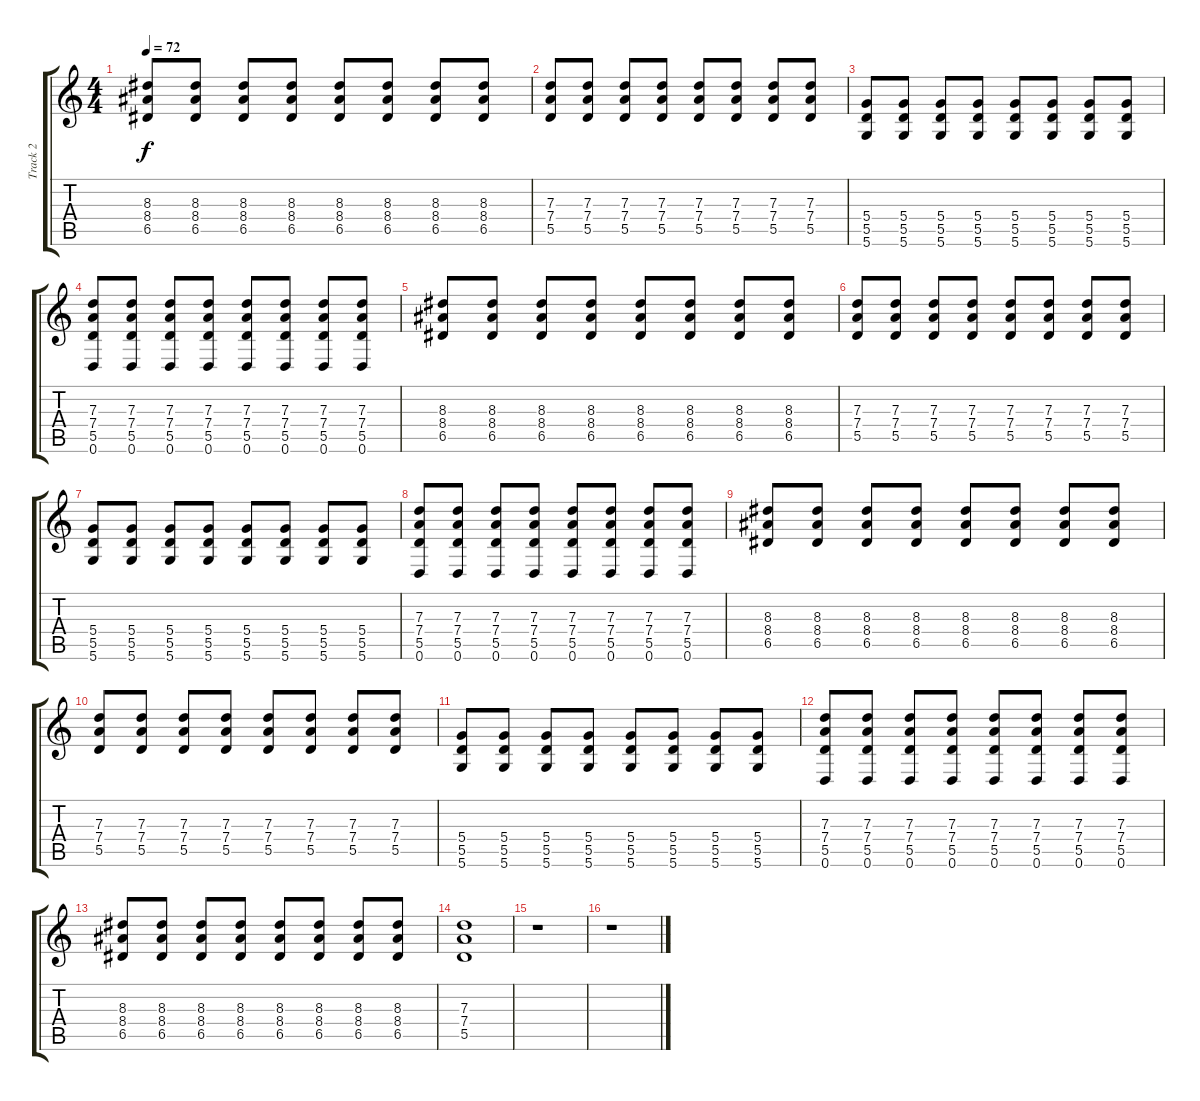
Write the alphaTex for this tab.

\track ("Track 2" "Track 2") {instrument distortionguitar}
\staff {score tabs}
\tuning (E4 B3 G3 D3 A2 D2) {hide}
\ts (4 4)
\tempo 72
\clef g2
\ks c
(8.3 8.4 6.5).8{dy f} (8.3 8.4 6.5).8 (8.3 8.4 6.5).8 (8.3 8.4 6.5).8 (8.3 8.4 6.5).8 (8.3 8.4 6.5).8 (8.3 8.4 6.5).8 (8.3 8.4 6.5).8 |
(7.3 7.4 5.5).8 (7.3 7.4 5.5).8 (7.3 7.4 5.5).8 (7.3 7.4 5.5).8 (7.3 7.4 5.5).8 (7.3 7.4 5.5).8 (7.3 7.4 5.5).8 (7.3 7.4 5.5).8 |
(5.4 5.5 5.6).8 (5.4 5.5 5.6).8 (5.4 5.5 5.6).8 (5.4 5.5 5.6).8 (5.4 5.5 5.6).8 (5.4 5.5 5.6).8 (5.4 5.5 5.6).8 (5.4 5.5 5.6).8 |
(7.3 7.4 5.5 0.6).8 (7.3 7.4 5.5 0.6).8 (7.3 7.4 5.5 0.6).8 (7.3 7.4 5.5 0.6).8 (7.3 7.4 5.5 0.6).8 (7.3 7.4 5.5 0.6).8 (7.3 7.4 5.5 0.6).8 (7.3 7.4 5.5 0.6).8 |
(8.3 8.4 6.5).8 (8.3 8.4 6.5).8 (8.3 8.4 6.5).8 (8.3 8.4 6.5).8 (8.3 8.4 6.5).8 (8.3 8.4 6.5).8 (8.3 8.4 6.5).8 (8.3 8.4 6.5).8 |
(7.3 7.4 5.5).8 (7.3 7.4 5.5).8 (7.3 7.4 5.5).8 (7.3 7.4 5.5).8 (7.3 7.4 5.5).8 (7.3 7.4 5.5).8 (7.3 7.4 5.5).8 (7.3 7.4 5.5).8 |
(5.4 5.5 5.6).8 (5.4 5.5 5.6).8 (5.4 5.5 5.6).8 (5.4 5.5 5.6).8 (5.4 5.5 5.6).8 (5.4 5.5 5.6).8 (5.4 5.5 5.6).8 (5.4 5.5 5.6).8 |
(7.3 7.4 5.5 0.6).8 (7.3 7.4 5.5 0.6).8 (7.3 7.4 5.5 0.6).8 (7.3 7.4 5.5 0.6).8 (7.3 7.4 5.5 0.6).8 (7.3 7.4 5.5 0.6).8 (7.3 7.4 5.5 0.6).8 (7.3 7.4 5.5 0.6).8 |
(8.3 8.4 6.5).8 (8.3 8.4 6.5).8 (8.3 8.4 6.5).8 (8.3 8.4 6.5).8 (8.3 8.4 6.5).8 (8.3 8.4 6.5).8 (8.3 8.4 6.5).8 (8.3 8.4 6.5).8 |
(7.3 7.4 5.5).8 (7.3 7.4 5.5).8 (7.3 7.4 5.5).8 (7.3 7.4 5.5).8 (7.3 7.4 5.5).8 (7.3 7.4 5.5).8 (7.3 7.4 5.5).8 (7.3 7.4 5.5).8 |
(5.4 5.5 5.6).8 (5.4 5.5 5.6).8 (5.4 5.5 5.6).8 (5.4 5.5 5.6).8 (5.4 5.5 5.6).8 (5.4 5.5 5.6).8 (5.4 5.5 5.6).8 (5.4 5.5 5.6).8 |
(7.3 7.4 5.5 0.6).8 (7.3 7.4 5.5 0.6).8 (7.3 7.4 5.5 0.6).8 (7.3 7.4 5.5 0.6).8 (7.3 7.4 5.5 0.6).8 (7.3 7.4 5.5 0.6).8 (7.3 7.4 5.5 0.6).8 (7.3 7.4 5.5 0.6).8 |
(8.3 8.4 6.5).8 (8.3 8.4 6.5).8 (8.3 8.4 6.5).8 (8.3 8.4 6.5).8 (8.3 8.4 6.5).8 (8.3 8.4 6.5).8 (8.3 8.4 6.5).8 (8.3 8.4 6.5).8 |
(7.3 7.4 5.5).1 |
r.1 |
r.1
